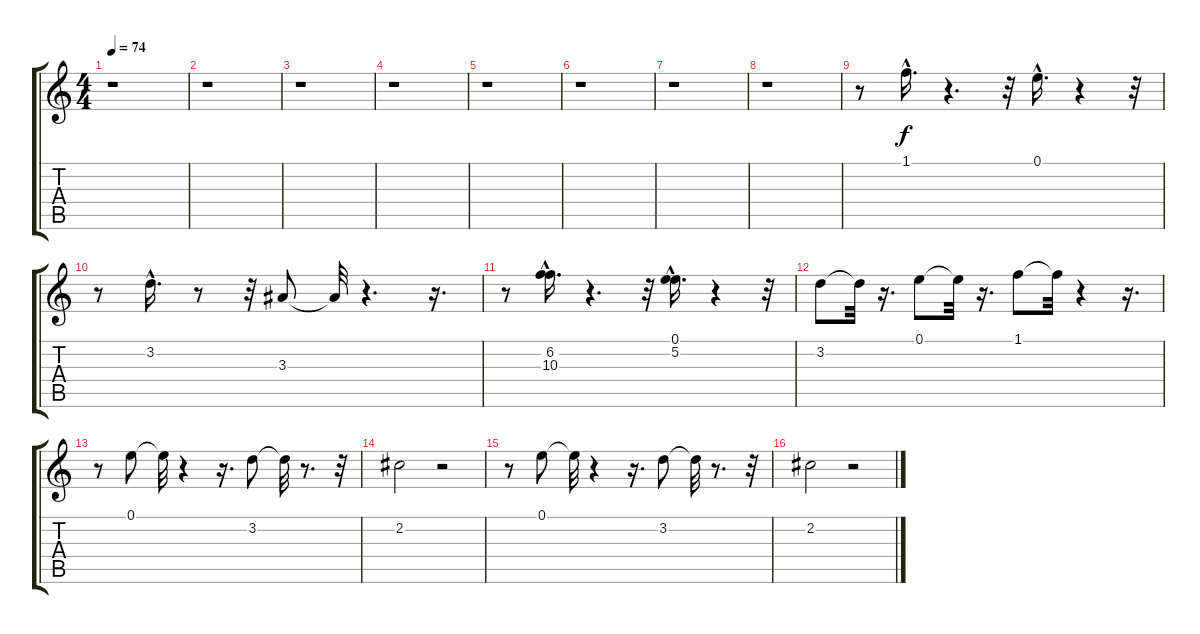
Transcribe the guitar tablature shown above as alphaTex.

\track "" {instrument overdrivenguitar}
\staff {score tabs}
\tuning (E4 B3 G3 D3 A2 E2) {hide}
\ts (4 4)
\tempo 74
\clef g2
\ks c
r.1{dy f instrument overdrivenguitar} |
r.1 |
r.1 |
r.1 |
r.1 |
r.1 |
r.1 |
r.1 |
r.8 1.1{hac}.16{d} r.4{d} r.32 0.1{hac}.16{d} r.4 r.32 |
r.8 3.2{hac}.16{d} r.8 r.32 3.3.8 3.3{t}.32 r.4{d} r.16{d} |
r.8 (6.2{hac} 10.3{hac}).16{d} r.4{d} r.32 (0.1{hac} 5.2{hac}).16{d} r.4 r.32 |
3.2.8 3.2{t}.32 r.16{d} 0.1.8 0.1{t}.32 r.16{d} 1.1.8 1.1{t}.32 r.4 r.16{d} |
r.8 0.1.8 0.1{t}.32 r.4 r.16{d} 3.2.8 3.2{t}.32 r.8{d} r.32 |
2.2.2 r.2 |
r.8 0.1.8 0.1{t}.32 r.4 r.16{d} 3.2.8 3.2{t}.32 r.8{d} r.32 |
2.2.2 r.2
